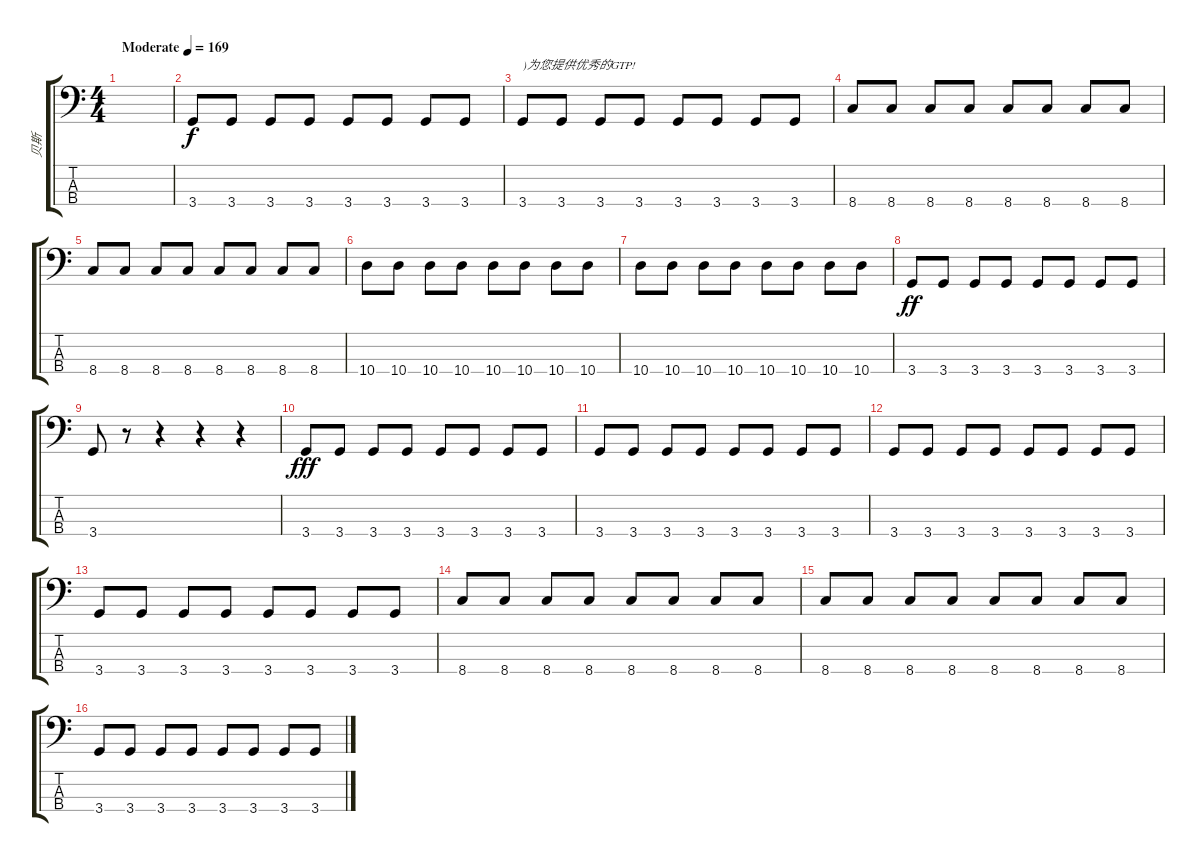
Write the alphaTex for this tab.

\track ("贝斯" "贝斯") {mute instrument electricbassfinger}
\staff {score tabs}
\tuning (G2 D2 A1 E1) {hide}
\ts (4 4)
\tempo (169 "Moderate")
\clef f4
\ks c
|
3.4.8 3.4.8 3.4.8 3.4.8 3.4.8 3.4.8 3.4.8 3.4.8 |
3.4.8{txt ")为您提供优秀的GTP!"} 3.4.8 3.4.8 3.4.8 3.4.8 3.4.8 3.4.8 3.4.8 |
8.4.8 8.4.8 8.4.8 8.4.8 8.4.8 8.4.8 8.4.8 8.4.8 |
8.4.8 8.4.8 8.4.8 8.4.8 8.4.8 8.4.8 8.4.8 8.4.8 |
10.4.8 10.4.8 10.4.8 10.4.8 10.4.8 10.4.8 10.4.8 10.4.8 |
10.4.8 10.4.8 10.4.8 10.4.8 10.4.8 10.4.8 10.4.8 10.4.8 |
3.4.8{dy ff} 3.4.8 3.4.8 3.4.8 3.4.8 3.4.8 3.4.8 3.4.8 |
3.4.8 r.8 r.4 r.4 r.4 |
3.4.8{dy fff} 3.4.8 3.4.8 3.4.8 3.4.8 3.4.8 3.4.8 3.4.8 |
3.4.8 3.4.8 3.4.8 3.4.8 3.4.8 3.4.8 3.4.8 3.4.8 |
3.4.8 3.4.8 3.4.8 3.4.8 3.4.8 3.4.8 3.4.8 3.4.8 |
3.4.8 3.4.8 3.4.8 3.4.8 3.4.8 3.4.8 3.4.8 3.4.8 |
8.4.8 8.4.8 8.4.8 8.4.8 8.4.8 8.4.8 8.4.8 8.4.8 |
8.4.8 8.4.8 8.4.8 8.4.8 8.4.8 8.4.8 8.4.8 8.4.8 |
3.4.8 3.4.8 3.4.8 3.4.8 3.4.8 3.4.8 3.4.8 3.4.8
